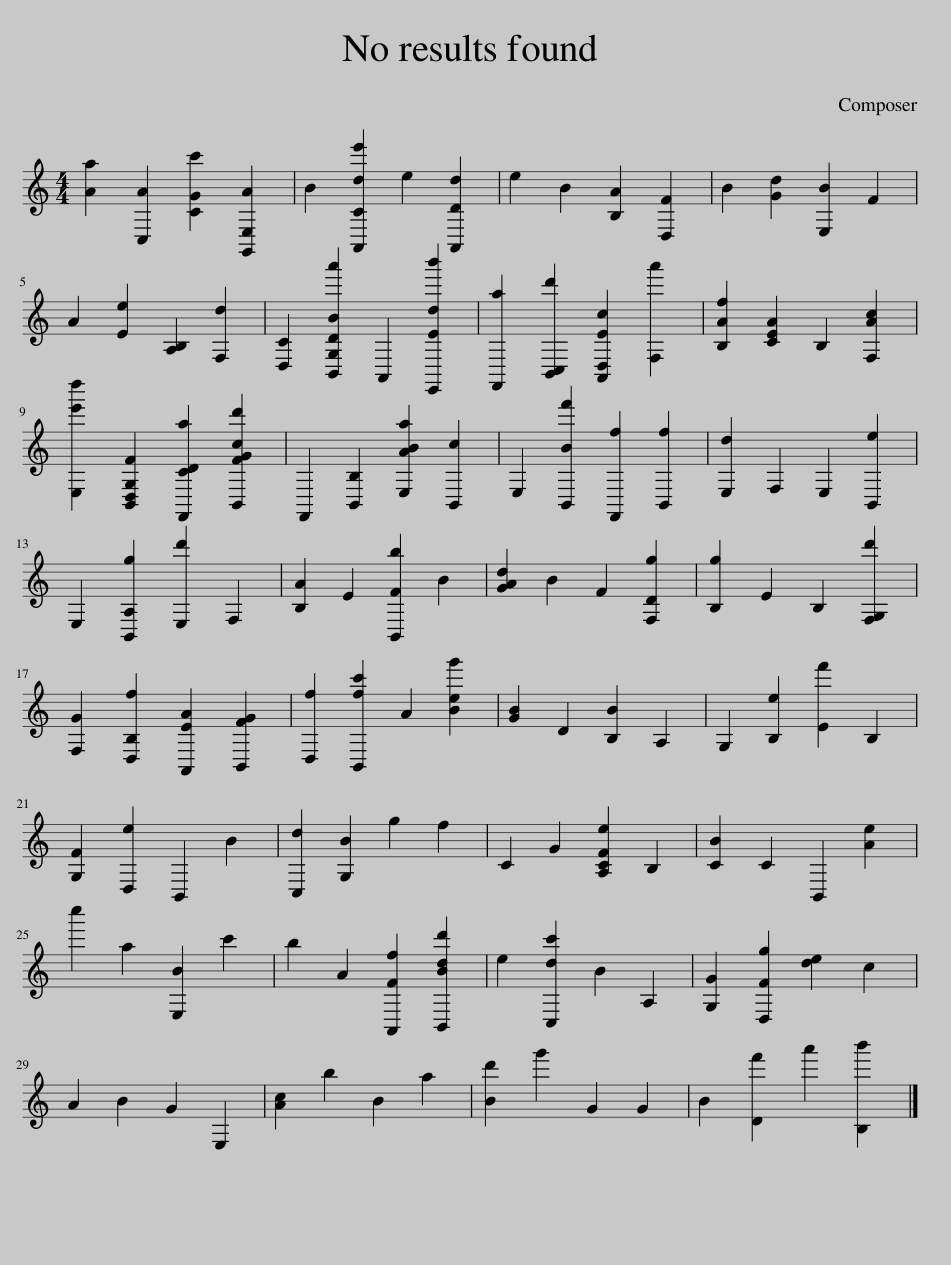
X:1
L:1/8
M:4/4
I:linebreak $
K:C
V:1 treble
V:1
 [Aa]2 [C,A]2 [CGc']2 [G,,E,A]2 | B2 [A,,Cde']2 e2 [A,,Dd]2 | e2 B2 [B,A]2 [D,F]2 | B2 [Gd]2 [E,B]2 F2 |$ A2 [Ee]2 [A,B,]2 [F,d]2 | %5
 [D,C]2 [B,,G,DBa']2 A,,2 [E,,Edb']2 | [F,,a]2 [B,,C,d']2 [A,,D,Ec]2 [F,a']2 | [B,Af]2 [CEA]2 B,2 [F,Ac]2 |$ [E,e'd'']2 [B,,D,G,F]2 [F,,CDa]2 [B,,FGcd']2 | F,,2 [B,,B,]2 [E,ABa]2 [B,,c]2 | %10
 E,2 [B,,Bf']2 [F,,f]2 [B,,f]2 | [E,d]2 F,2 E,2 [B,,e]2 |$ E,2 [B,,A,g]2 [E,d']2 F,2 | [B,A]2 E2 [B,,Fb]2 B2 | [GAd]2 B2 F2 [F,Dg]2 | %15
 [B,g]2 E2 B,2 [F,G,d']2 |$ [F,G]2 [D,B,f]2 [A,,EA]2 [B,,FG]2 | [D,f]2 [B,,fc']2 A2 [Beg']2 | [GB]2 D2 [B,B]2 A,2 | G,2 [B,e]2 [Ef']2 B,2 |$ %20
 [G,F]2 [D,e]2 B,,2 B2 | [C,d]2 [G,B]2 g2 f2 | C2 G2 [A,CFe]2 B,2 | [CB]2 C2 B,,2 [Ae]2 |$ c''2 a2 [E,B]2 c'2 | %25
 b2 A2 [A,,Ff]2 [B,,Bdd']2 | e2 [C,dc']2 B2 A,2 | [G,G]2 [D,Fg]2 [de]2 c2 |$ A2 B2 G2 E,2 | [Ac]2 b2 B2 a2 | %30
 [Bd']2 g'2 G2 G2 | B2 [Df']2 a'2 [B,b']2 |] %32
